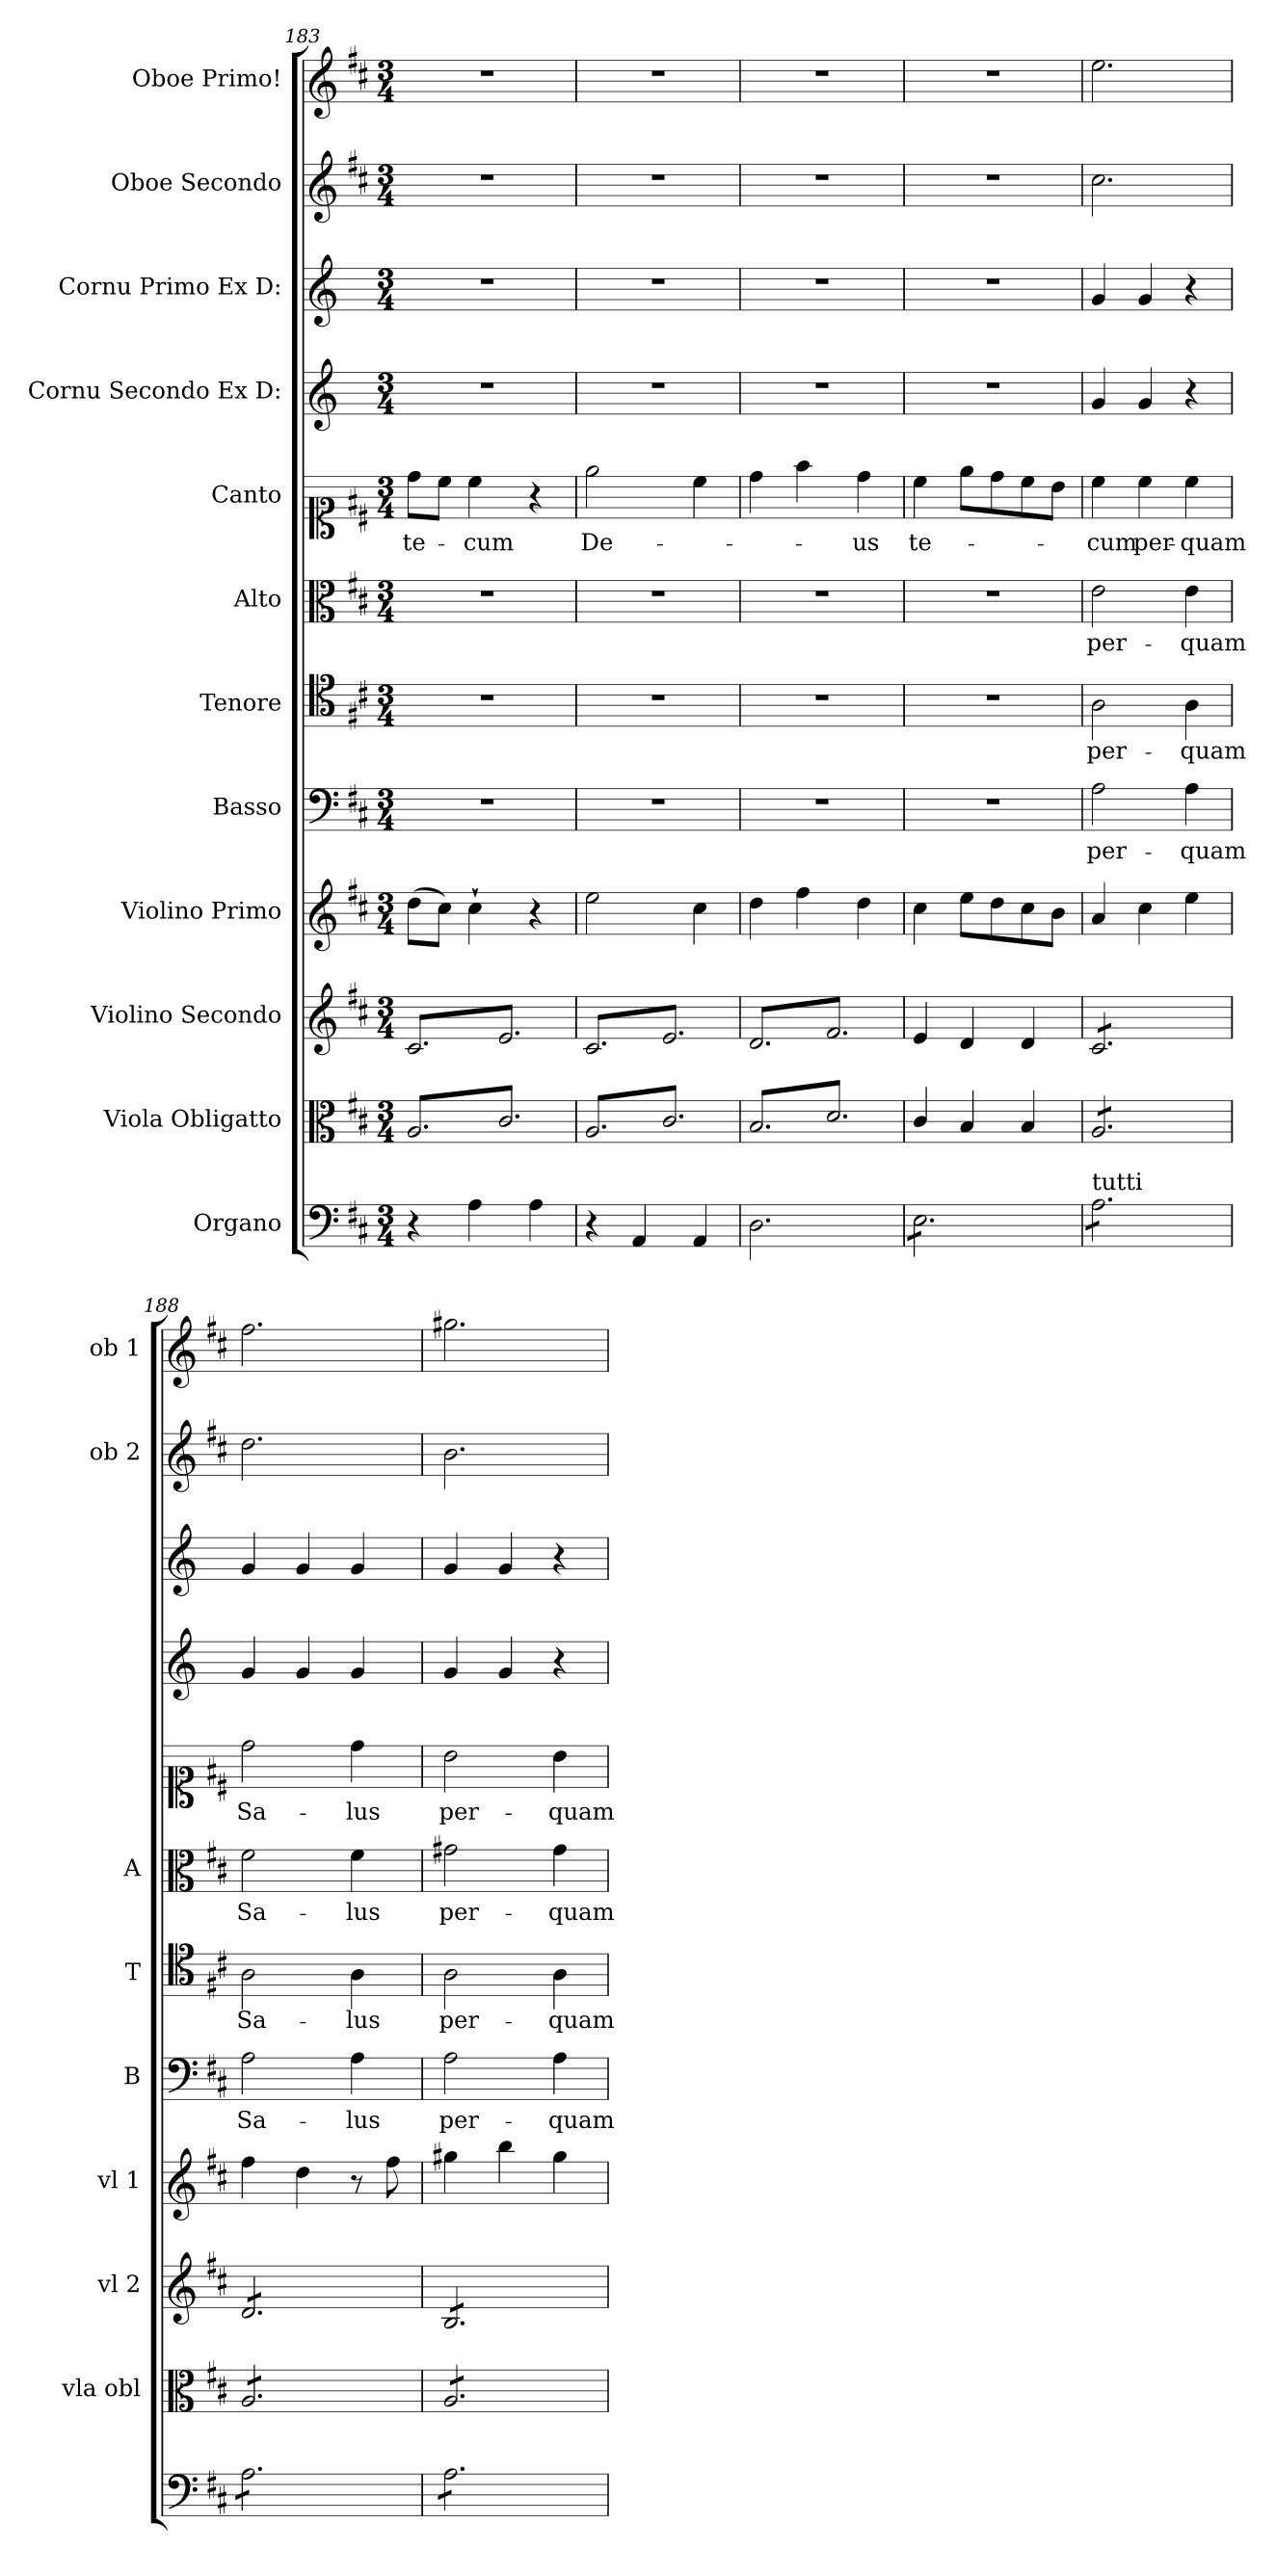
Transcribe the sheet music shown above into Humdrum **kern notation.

**kern	**kern	**dynam	**kern	**dynam	**kern	**dynam	**kern	**text	**kern	**text	**kern	**text	**kern	**text	**kern	**kern	**kern	**kern
*part12	*part11	*part11	*part10	*part10	*part9	*part9	*part8	*part8	*part7	*part7	*part6	*part6	*part5	*part5	*part4	*part3	*part2	*part1
*staff12	*staff11	*staff11	*staff10	*staff10	*staff9	*staff9	*staff8	*staff8	*staff7	*staff7	*staff6	*staff6	*staff5	*staff5	*staff4	*staff3	*staff2	*staff1
*I"Organo	*I"Viola Obligatto	*	*I"Violino Secondo	*	*I"Violino Primo	*	*I"Basso	*	*I"Tenore	*	*I"Alto	*	*I"Canto	*	*I"Cornu Secondo Ex D:	*I"Cornu Primo Ex D:	*I"Oboe Secondo	*I"Oboe Primo!
*	*I'vla obl	*	*I'vl 2	*	*I'vl 1	*	*I'B	*	*I'T	*	*I'A	*	*	*	*	*	*I'ob 2	*I'ob 1
*clefF4	*clefC3	*	*clefG2	*	*clefG2	*	*clefF4	*	*clefC4	*	*clefC3	*	*clefC1	*	*clefG2	*clefG2	*clefG2	*clefG2
*	*	*	*	*	*	*	*	*	*	*	*	*	*	*	*ITrd-1c-2	*ITrd-1c-2	*	*
*k[f#c#]	*k[f#c#]	*	*k[f#c#]	*	*k[f#c#]	*	*k[f#c#]	*	*k[f#c#]	*	*k[f#c#]	*	*k[f#c#]	*	*k[f#c#]	*k[f#c#]	*k[f#c#]	*k[f#c#]
*D:	*D:	*	*D:	*	*D:	*	*D:	*	*D:	*	*D:	*	*D:	*	*	*	*D:	*D:
*M3/4	*M3/4	*	*M3/4	*	*M3/4	*	*M3/4	*	*M3/4	*	*M3/4	*	*M3/4	*	*M3/4	*M3/4	*M3/4	*M3/4
=183	=183	=183	=183	=183	=183	=183	=183	=183	=183	=183	=183	=183	=183	=183	=183	=183	=183	=183
!	!	!	!	!	!	!	!	!	!	!	!	!	!	!LO:LY:i	!	!	!	!
*	*tremolo	*	*	*	*	*	*	*	*	*	*	*	*	*	*	*	*	*
*	*	*	*tremolo	*	*	*	*	*	*	*	*	*	*	*	*	*	*	*
4r	8A/L	.	8c#/L	.	(8dd\L	.	2.r	.	2.r	.	2.r	.	8dd\L	te-	2.r	2.r	2.r	2.r
.	8c#/	.	8e/	.	8cc#\J)	.	.	.	.	.	.	.	8cc#\J	.	.	.	.	.
!	!	!	!	!	!	!	!	!	!	!	!	!	!	!LO:LY:i	!	!	!	!
4A\	8A/	.	8c#/	.	4cc#`\	.	.	.	.	.	.	.	4cc#\	-cum	.	.	.	.
.	8c#/	.	8e/	.	.	.	.	.	.	.	.	.	.	.	.	.	.	.
4A\	8A/	.	8c#/	.	4r	.	.	.	.	.	.	.	4r	.	.	.	.	.
.	8c#/J	.	8e/J	.	.	.	.	.	.	.	.	.	.	.	.	.	.	.
=184	=184	=184	=184	=184	=184	=184	=184	=184	=184	=184	=184	=184	=184	=184	=184	=184	=184	=184
4r	8A/L	.	8c#/L	.	2ee\	.	2.r	.	2.r	.	2.r	.	2ee\	De-	2.r	2.r	2.r	2.r
.	8c#/	.	8e/	.	.	.	.	.	.	.	.	.	.	.	.	.	.	.
4AA/	8A/	.	8c#/	.	.	.	.	.	.	.	.	.	.	.	.	.	.	.
.	8c#/	.	8e/	.	.	.	.	.	.	.	.	.	.	.	.	.	.	.
4AA/	8A/	.	8c#/	.	4cc#\	.	.	.	.	.	.	.	4cc#\	.	.	.	.	.
.	8c#/J	.	8e/J	.	.	.	.	.	.	.	.	.	.	.	.	.	.	.
=185	=185	=185	=185	=185	=185	=185	=185	=185	=185	=185	=185	=185	=185	=185	=185	=185	=185	=185
2.D\	8B/L	.	8d/L	.	4dd\	.	2.r	.	2.r	.	2.r	.	4dd\	.	2.r	2.r	2.r	2.r
.	8d/	.	8f#/	.	.	.	.	.	.	.	.	.	.	.	.	.	.	.
.	8B/	.	8d/	.	4ff#\	.	.	.	.	.	.	.	4ff#\	.	.	.	.	.
.	8d/	.	8f#/	.	.	.	.	.	.	.	.	.	.	.	.	.	.	.
.	8B/	.	8d/	.	4dd\	.	.	.	.	.	.	.	4dd\	-us	.	.	.	.
.	8d/J	.	8f#/J	.	.	.	.	.	.	.	.	.	.	.	.	.	.	.
*	*	*	*Xtremolo	*	*	*	*	*	*	*	*	*	*	*	*	*	*	*
*	*Xtremolo	*	*	*	*	*	*	*	*	*	*	*	*	*	*	*	*	*
=186	=186	=186	=186	=186	=186	=186	=186	=186	=186	=186	=186	=186	=186	=186	=186	=186	=186	=186
*tremolo	*	*	*	*	*	*	*	*	*	*	*	*	*	*	*	*	*	*
8E\L	4c#/	.	4e/	.	4cc#\	.	2.r	.	2.r	.	2.r	.	4cc#\	te-	2.r	2.r	2.r	2.r
8E\	.	.	.	.	.	.	.	.	.	.	.	.	.	.	.	.	.	.
8E\	4B/	.	4d/	.	8ee\L	.	.	.	.	.	.	.	8ee\L	.	.	.	.	.
8E\	.	.	.	.	8dd\	.	.	.	.	.	.	.	8dd\	.	.	.	.	.
8E\	4B/	.	4d/	.	8cc#\	.	.	.	.	.	.	.	8cc#\	.	.	.	.	.
8E\J	.	.	.	.	8b\J	.	.	.	.	.	.	.	8b\J	.	.	.	.	.
=187	=187	=187	=187	=187	=187	=187	=187	=187	=187	=187	=187	=187	=187	=187	=187	=187	=187	=187
!LO:TX:a:t=tutti	!	!	!	!	!	!	!	!	!	!	!	!	!	!	!	!	!	!
!	!	!LO:DY:a	!	!LO:DY:a	!	!LO:DY:a	!	!	!	!	!	!	!	!	!	!	!	!
*	*tremolo	*	*	*	*	*	*	*	*	*	*	*	*	*	*	*	*	*
*	*	*	*tremolo	*	*	*	*	*	*	*	*	*	*	*	*	*	*	*
8A\L	8A/L	for&colon;	8c#/L	for&colon;	4a/	for&colon;	2A\	per-	2A\	per-	2e\	per-	4cc#\	-cum	4a/	4a/	2.cc#\	2.ee\
8A\	8A/	.	8c#/	.	.	.	.	.	.	.	.	.	.	.	.	.	.	.
8A\	8A/	.	8c#/	.	4cc#\	.	.	.	.	.	.	.	4cc#\	per-	4a/	4a/	.	.
8A\	8A/	.	8c#/	.	.	.	.	.	.	.	.	.	.	.	.	.	.	.
8A\	8A/	.	8c#/	.	4ee\	.	4A\	-quam	4A\	-quam	4e\	-quam	4cc#\	-quam	4r	4r	.	.
8A\J	8A/J	.	8c#/J	.	.	.	.	.	.	.	.	.	.	.	.	.	.	.
=188	=188	=188	=188	=188	=188	=188	=188	=188	=188	=188	=188	=188	=188	=188	=188	=188	=188	=188
8A\L	8A/L	.	8d/L	.	4ff#\	.	2A\	Sa-	2A\	Sa-	2f#\	Sa-	2dd\	Sa-	4a/	4a/	2.dd\	2.ff#\
8A\	8A/	.	8d/	.	.	.	.	.	.	.	.	.	.	.	.	.	.	.
8A\	8A/	.	8d/	.	4dd\	.	.	.	.	.	.	.	.	.	4a/	4a/	.	.
8A\	8A/	.	8d/	.	.	.	.	.	.	.	.	.	.	.	.	.	.	.
8A\	8A/	.	8d/	.	8r	.	4A\	-lus	4A\	-lus	4f#\	-lus	4dd\	-lus	4a/	4a/	.	.
8A\J	8A/J	.	8d/J	.	8ff#\	.	.	.	.	.	.	.	.	.	.	.	.	.
=189	=189	=189	=189	=189	=189	=189	=189	=189	=189	=189	=189	=189	=189	=189	=189	=189	=189	=189
!	!	!	!	!	!	!	!	!	!	!LO:LY:i	!	!	!	!LO:LY:i	!	!	!	!
8A\L	8A/L	.	8B/L	.	4gg#X\	.	2A\	per-	2A\	per-	2g#X\	per-	2b\	per-	4a/	4a/	2.b\	2.gg#X\
8A\	8A/	.	8B/	.	.	.	.	.	.	.	.	.	.	.	.	.	.	.
8A\	8A/	.	8B/	.	4bb\	.	.	.	.	.	.	.	.	.	4a/	4a/	.	.
8A\	8A/	.	8B/	.	.	.	.	.	.	.	.	.	.	.	.	.	.	.
!	!	!	!	!	!	!	!	!	!	!LO:LY:i	!	!	!	!LO:LY:i	!	!	!	!
8A\	8A/	.	8B/	.	4gg#\	.	4A\	-quam	4A\	-quam	4g#\	-quam	4b\	-quam	4r	4r	.	.
8A\J	8A/J	.	8B/J	.	.	.	.	.	.	.	.	.	.	.	.	.	.	.
*	*	*	*Xtremolo	*	*	*	*	*	*	*	*	*	*	*	*	*	*	*
*	*Xtremolo	*	*	*	*	*	*	*	*	*	*	*	*	*	*	*	*	*
*Xtremolo	*	*	*	*	*	*	*	*	*	*	*	*	*	*	*	*	*	*
=	=	=	=	=	=	=	=	=	=	=	=	=	=	=	=	=	=	=
*-	*-	*-	*-	*-	*-	*-	*-	*-	*-	*-	*-	*-	*-	*-	*-	*-	*-	*-
